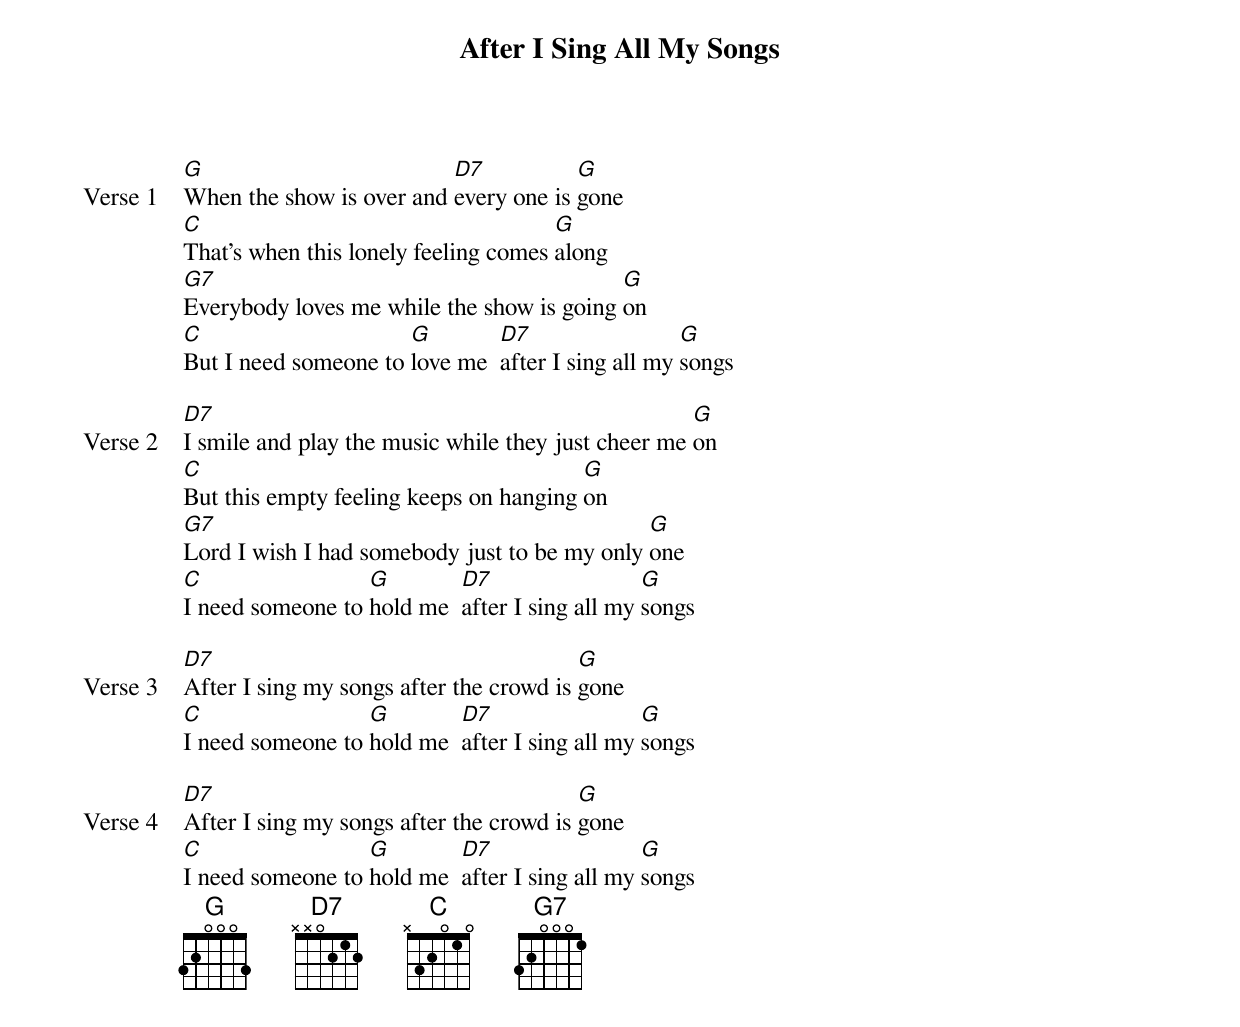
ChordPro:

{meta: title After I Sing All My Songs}
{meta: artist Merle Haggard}
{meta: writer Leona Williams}

{start_of_verse: Verse 1}
[G]When the show is over and [D7]every one is [G]gone
[C]That's when this lonely feeling comes [G]along
[G7]Everybody loves me while the show is going [G]on
[C]But I need someone to [G]love me  [D7]after I sing all my [G]songs
{end_of_verse}

{start_of_verse: Verse 2}
[D7]I smile and play the music while they just cheer me [G]on
[C]But this empty feeling keeps on hanging [G]on
[G7]Lord I wish I had somebody just to be my only [G]one
[C]I need someone to [G]hold me  [D7]after I sing all my [G]songs
{end_of_verse}

{start_of_verse: Verse 3}
[D7]After I sing my songs after the crowd is [G]gone
[C]I need someone to [G]hold me  [D7]after I sing all my [G]songs
{end_of_verse}

{start_of_verse: Verse 4}
[D7]After I sing my songs after the crowd is [G]gone
[C]I need someone to [G]hold me  [D7]after I sing all my [G]songs
{end_of_verse}
